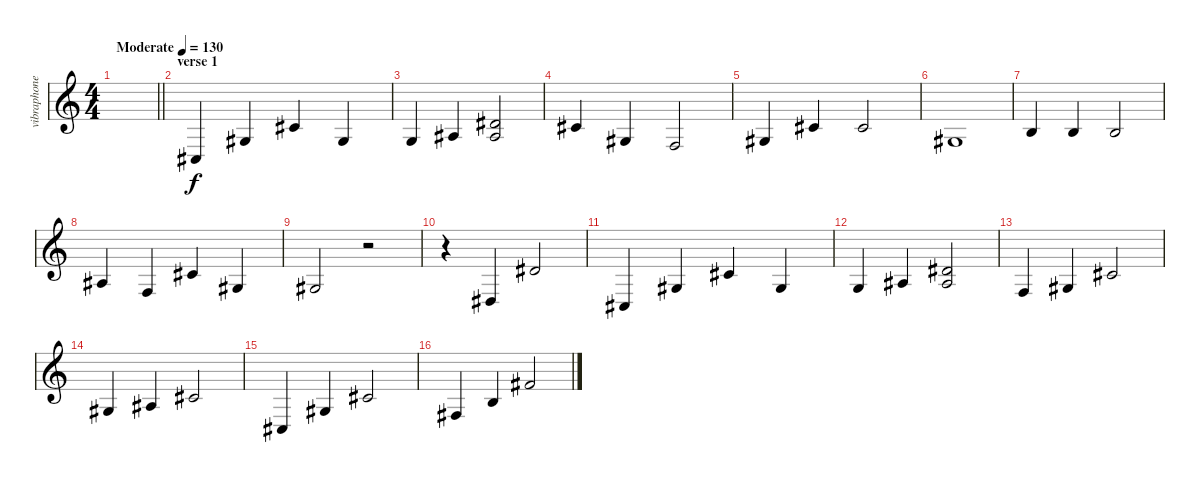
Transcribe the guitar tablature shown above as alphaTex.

\track ("vibraphone" "vibraphone") {instrument vibraphone}
\staff {score}
\tuning (E4 B3 G3 D3 A2 E2) {hide}
\ts (4 4)
\tempo (130 "Moderate")
\clef g2
\barLineRight lightlight
\ks c
|
\section ("" "verse 1")
4.5.4 6.4.4 2.2.4 1.3.4 |
0.3.4 3.3.4 (4.2 3.3).2 |
2.2.4 1.3.4 3.4.2 |
1.3.4 2.2.4 2.2.2 |
1.3.1 |
0.2.4 0.2.4 0.2.2 |
3.3.4 3.4.4 2.2.4 1.3.4 |
1.3.2 r.2 |
r.4 1.4.4 4.2.2 |
4.5.4 6.4.4 2.2.4 1.3.4 |
0.3.4 3.3.4 (4.2 3.3).2 |
3.4.4 1.3.4 2.2.2 |
1.3.4 3.3.4 2.2.2 |
4.5.4 6.4.4 2.2.2 |
4.4.4 0.2.4 2.1.2
